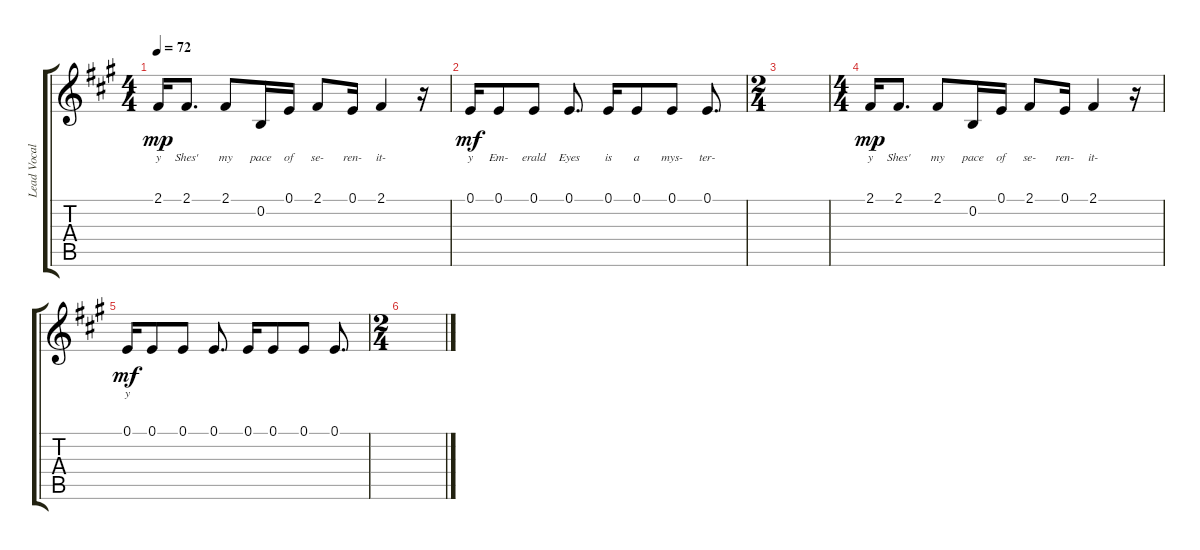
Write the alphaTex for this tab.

\track ("Lead Vocals (Bob Welch)" "Lead Vocal") {instrument tenorsax}
\staff {score tabs}
\tuning (E4 B3 G3 D3 A2 E2) {hide}
\ts (4 4)
\tempo 72
\clef g2
\ks f#minor
2.1.16{lyrics (0 "y") lyrics (1 "") lyrics (2 "") lyrics (3 "") lyrics (4 "") dy mp volume 4} 2.1.8{d lyrics (0 "Shes'") lyrics (1 "") lyrics (2 "") lyrics (3 "") lyrics (4 "")} 2.1.8{lyrics (0 "my") lyrics (1 "") lyrics (2 "") lyrics (3 "") lyrics (4 "")} 0.2.16{lyrics (0 "pace") lyrics (1 "") lyrics (2 "") lyrics (3 "") lyrics (4 "")} 0.1.16{lyrics (0 "of") lyrics (1 "") lyrics (2 "") lyrics (3 "") lyrics (4 "")} 2.1.8{lyrics (0 "se-") lyrics (1 "") lyrics (2 "") lyrics (3 "") lyrics (4 "")} 0.1.16{lyrics (0 "ren-") lyrics (1 "") lyrics (2 "") lyrics (3 "") lyrics (4 "")} 2.1.4{lyrics (0 "it-") lyrics (1 "") lyrics (2 "") lyrics (3 "") lyrics (4 "")} r.16 |
0.1.16{lyrics (0 "y") lyrics (1 "") lyrics (2 "") lyrics (3 "") lyrics (4 "") dy mf} 0.1.8{lyrics (0 "Em-") lyrics (1 "") lyrics (2 "") lyrics (3 "") lyrics (4 "")} 0.1.8{lyrics (0 "erald") lyrics (1 "") lyrics (2 "") lyrics (3 "") lyrics (4 "")} 0.1.8{d lyrics (0 "Eyes") lyrics (1 "") lyrics (2 "") lyrics (3 "") lyrics (4 "")} 0.1.16{lyrics (0 "is") lyrics (1 "") lyrics (2 "") lyrics (3 "") lyrics (4 "")} 0.1.8{lyrics (0 "a") lyrics (1 "") lyrics (2 "") lyrics (3 "") lyrics (4 "")} 0.1.8{lyrics (0 "mys-") lyrics (1 "") lyrics (2 "") lyrics (3 "") lyrics (4 "")} 0.1.8{d lyrics (0 "ter-") lyrics (1 "") lyrics (2 "") lyrics (3 "") lyrics (4 "")} |
\ts (2 4)
|
\ts (4 4)
2.1.16{lyrics (0 "y") lyrics (1 "") lyrics (2 "") lyrics (3 "") lyrics (4 "") dy mp volume 15} 2.1.8{d lyrics (0 "Shes'") lyrics (1 "") lyrics (2 "") lyrics (3 "") lyrics (4 "")} 2.1.8{lyrics (0 "my") lyrics (1 "") lyrics (2 "") lyrics (3 "") lyrics (4 "")} 0.2.16{lyrics (0 "pace") lyrics (1 "") lyrics (2 "") lyrics (3 "") lyrics (4 "")} 0.1.16{lyrics (0 "of") lyrics (1 "") lyrics (2 "") lyrics (3 "") lyrics (4 "")} 2.1.8{lyrics (0 "se-") lyrics (1 "") lyrics (2 "") lyrics (3 "") lyrics (4 "")} 0.1.16{lyrics (0 "ren-") lyrics (1 "") lyrics (2 "") lyrics (3 "") lyrics (4 "")} 2.1.4{lyrics (0 "it-") lyrics (1 "") lyrics (2 "") lyrics (3 "") lyrics (4 "")} r.16 |
0.1.16{lyrics (0 "y") lyrics (1 "") lyrics (2 "") lyrics (3 "") lyrics (4 "") dy mf} 0.1.8 0.1.8 0.1.8{d} 0.1.16 0.1.8 0.1.8 0.1.8{d} |
\ts (2 4)
